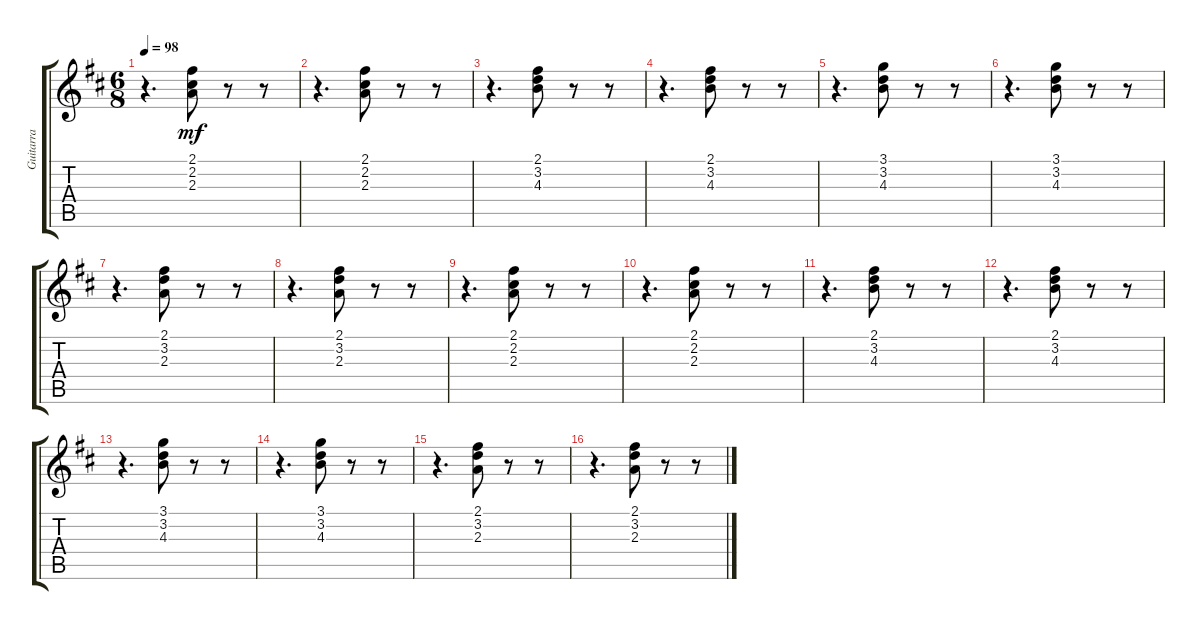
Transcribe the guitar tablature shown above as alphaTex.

\track ("Guitarra" "Guitarra") {instrument overdrivenguitar}
\staff {score tabs}
\tuning (E4 B3 G3 D3 A2 E2) {hide}
\ts (6 8)
\tempo 98
\clef g2
\ks d
r.4{d dy mf} (2.1 2.2 2.3).8 r.8 r.8 |
r.4{d} (2.1 2.2 2.3).8 r.8 r.8 |
r.4{d} (2.1 3.2 4.3).8 r.8 r.8 |
r.4{d} (2.1 3.2 4.3).8 r.8 r.8 |
r.4{d} (3.1 3.2 4.3).8 r.8 r.8 |
r.4{d} (3.1 3.2 4.3).8 r.8 r.8 |
r.4{d} (2.1 3.2 2.3).8 r.8 r.8 |
r.4{d} (2.1 3.2 2.3).8 r.8 r.8 |
r.4{d} (2.1 2.2 2.3).8 r.8 r.8 |
r.4{d} (2.1 2.2 2.3).8 r.8 r.8 |
r.4{d} (2.1 3.2 4.3).8 r.8 r.8 |
r.4{d} (2.1 3.2 4.3).8 r.8 r.8 |
r.4{d} (3.1 3.2 4.3).8 r.8 r.8 |
r.4{d} (3.1 3.2 4.3).8 r.8 r.8 |
r.4{d} (2.1 3.2 2.3).8 r.8 r.8 |
r.4{d} (2.1 3.2 2.3).8 r.8 r.8
